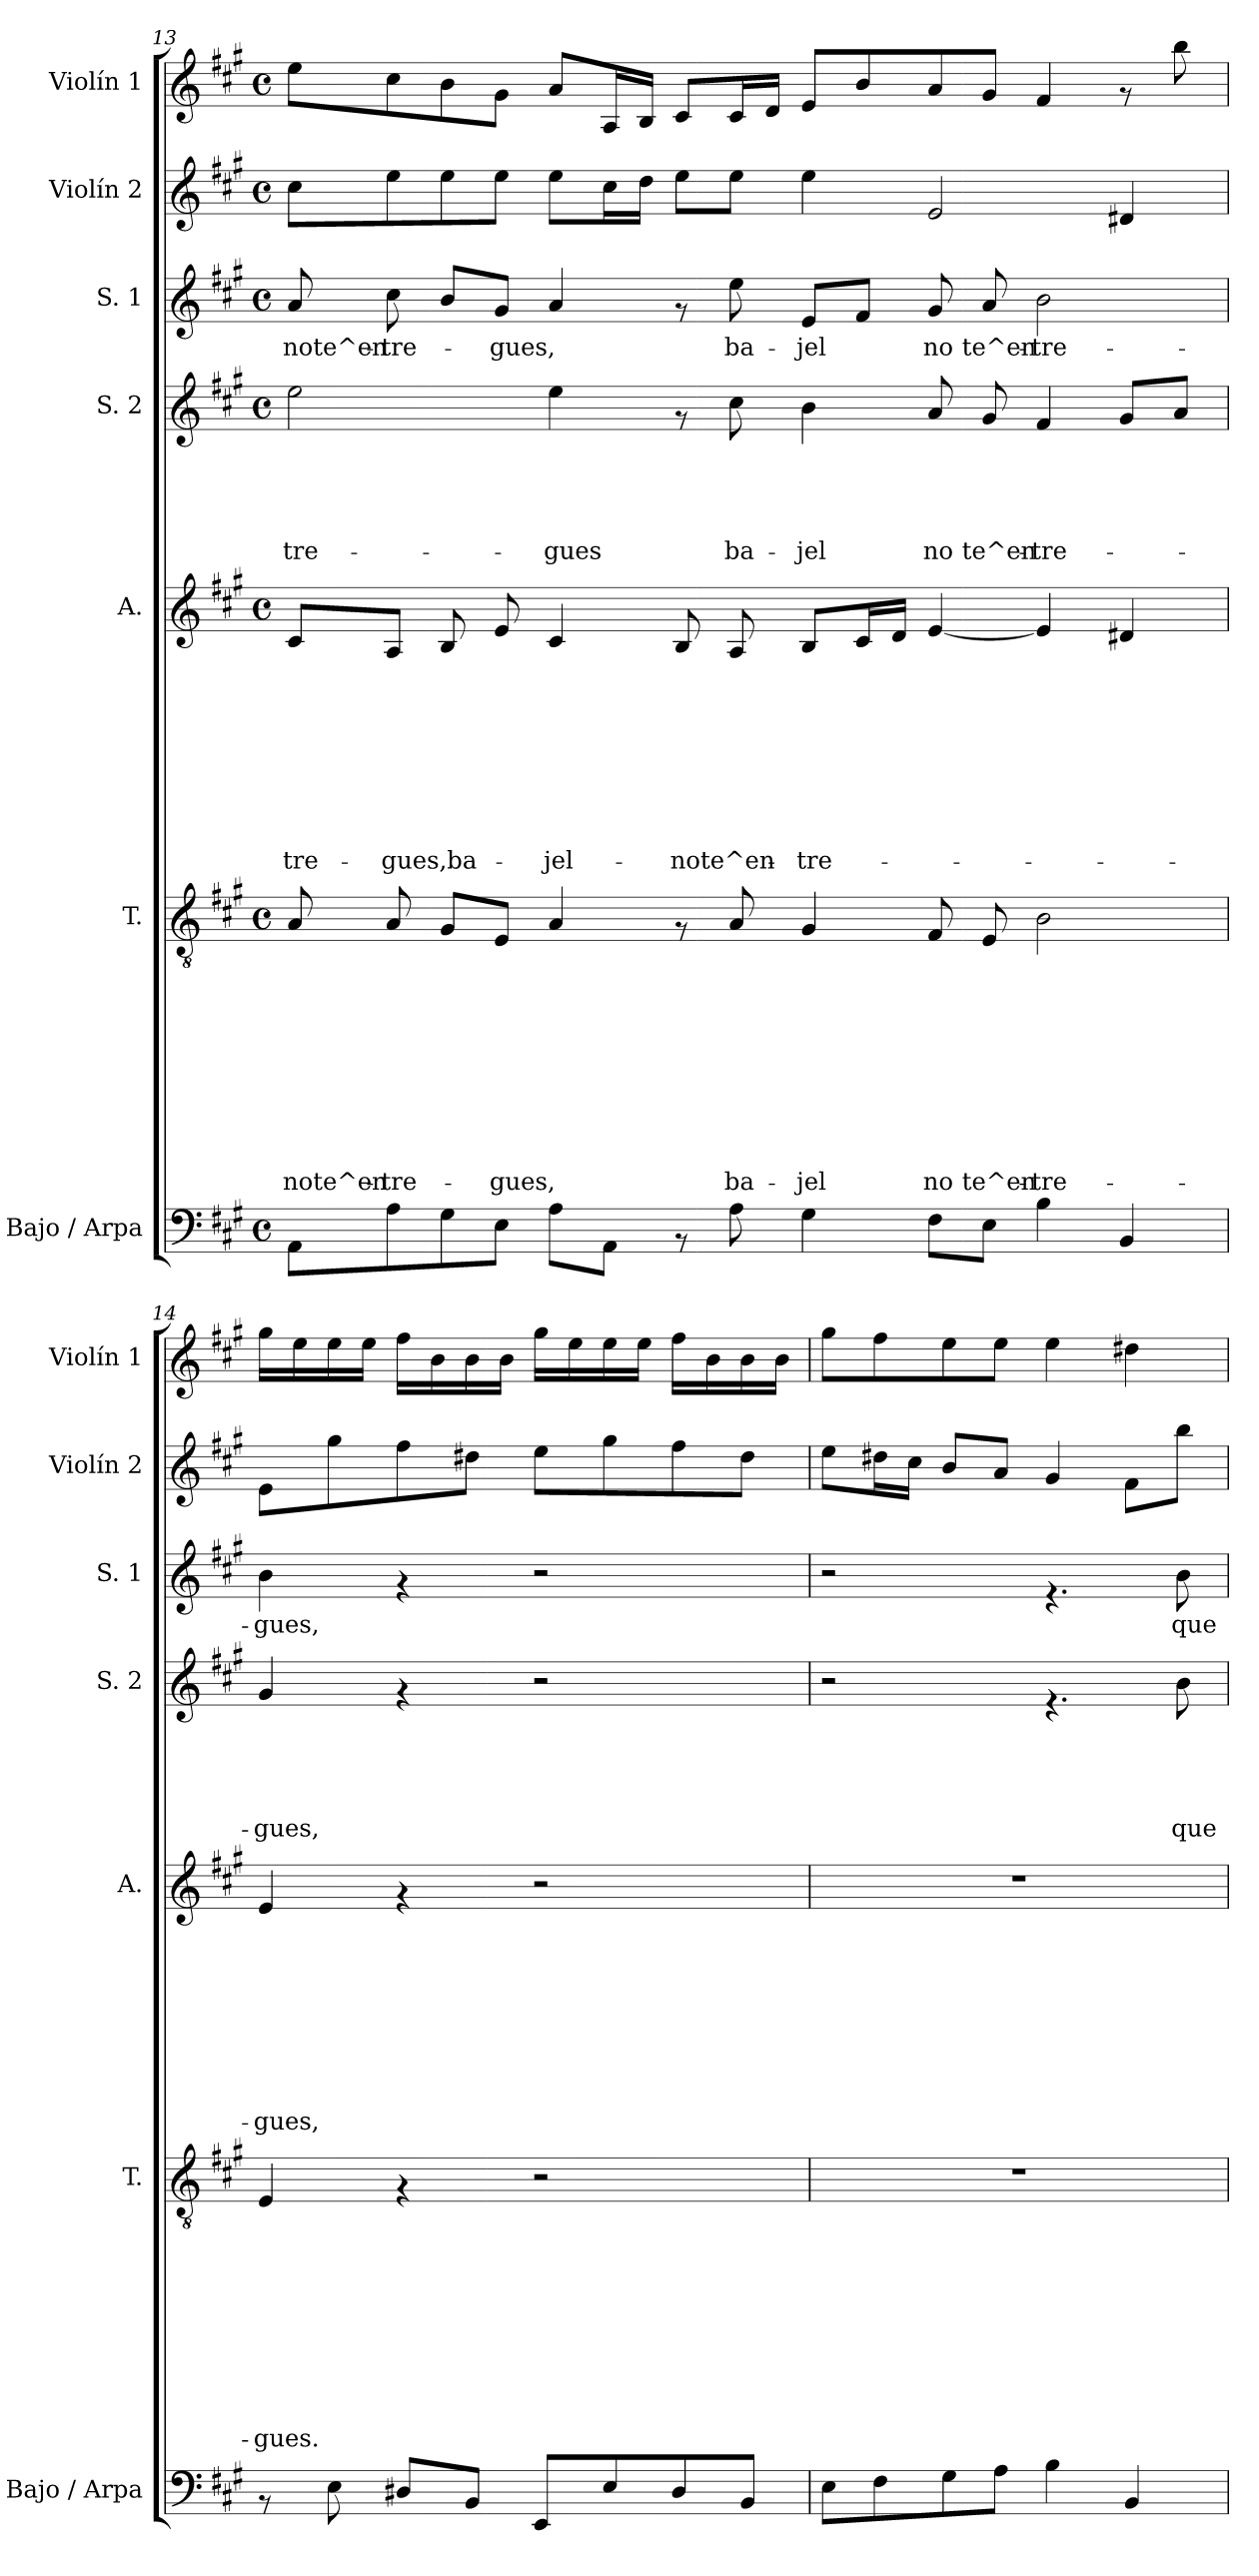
**kern	**kern	**text	**text	**text	**text	**text	**text	**text	**text	**text	**text	**kern	**text	**text	**text	**text	**text	**text	**text	**text	**text	**kern	**text	**text	**text	**text	**text	**kern	**text	**kern	**kern
*part7	*part6	*part6	*part6	*part6	*part6	*part6	*part6	*part6	*part6	*part6	*part6	*part5	*part5	*part5	*part5	*part5	*part5	*part5	*part5	*part5	*part5	*part4	*part4	*part4	*part4	*part4	*part4	*part3	*part3	*part2	*part1
*staff7	*staff6	*staff6	*staff6	*staff6	*staff6	*staff6	*staff6	*staff6	*staff6	*staff6	*staff6	*staff5	*staff5	*staff5	*staff5	*staff5	*staff5	*staff5	*staff5	*staff5	*staff5	*staff4	*staff4	*staff4	*staff4	*staff4	*staff4	*staff3	*staff3	*staff2	*staff1
*I"Bajo / Arpa	*I"T.	*	*	*	*	*	*	*	*	*	*	*I"A.	*	*	*	*	*	*	*	*	*	*I"S. 2	*	*	*	*	*	*I"S. 1	*	*I"Violín 2	*I"Violín 1
*I'Bajo / Arpa	*I'T.	*	*	*	*	*	*	*	*	*	*	*I'A.	*	*	*	*	*	*	*	*	*	*I'S. 2	*	*	*	*	*	*I'S. 1	*	*I'Violín 2	*I'Violín 1
!!LO:PB:g=z
*clefF4	*clefGv2	*	*	*	*	*	*	*	*	*	*	*clefG2	*	*	*	*	*	*	*	*	*	*clefG2	*	*	*	*	*	*clefG2	*	*clefG2	*clefG2
*k[f#c#g#]	*k[f#c#g#]	*	*	*	*	*	*	*	*	*	*	*k[f#c#g#]	*	*	*	*	*	*	*	*	*	*k[f#c#g#]	*	*	*	*	*	*k[f#c#g#]	*	*k[f#c#g#]	*k[f#c#g#]
*A:	*A:	*	*	*	*	*	*	*	*	*	*	*A:	*	*	*	*	*	*	*	*	*	*A:	*	*	*	*	*	*A:	*	*A:	*A:
*M4/4	*M4/4	*	*	*	*	*	*	*	*	*	*	*M4/4	*	*	*	*	*	*	*	*	*	*M4/4	*	*	*	*	*	*M4/4	*	*M4/4	*M4/4
*met(c)	*met(c)	*	*	*	*	*	*	*	*	*	*	*met(c)	*	*	*	*	*	*	*	*	*	*met(c)	*	*	*	*	*	*met(c)	*	*met(c)	*met(c)
=13	=13	=13	=13	=13	=13	=13	=13	=13	=13	=13	=13	=13	=13	=13	=13	=13	=13	=13	=13	=13	=13	=13	=13	=13	=13	=13	=13	=13	=13	=13	=13
!	!	!	!	!	!	!	!	!	!	!	!LO:LY:b	!	!	!	!	!	!	!	!	!	!LO:LY:b	!	!	!	!	!	!LO:LY:b	!	!LO:LY:b	!	!
8AA\L	8A/	.	.	.	.	.	.	.	.	.	note^en-	8c#/L	.	.	.	.	.	.	.	.	-tre-	2ee\	.	.	.	.	-tre-	8a/	note^en-	8cc#\L	8ee\L
!	!	!	!	!	!	!	!	!	!	!	!LO:LY:b	!	!	!	!	!	!	!	!	!	!LO:LY:b	!	!	!	!	!	!	!	!LO:LY:b	!	!
8A\	8A/	.	.	.	.	.	.	.	.	.	-tre-	8A/J	.	.	.	.	.	.	.	.	-gues,ba-	.	.	.	.	.	.	8cc#\	-tre-	8ee\	8cc#\
8G#\	8G#/L	.	.	.	.	.	.	.	.	.	.	8B/	.	.	.	.	.	.	.	.	.	.	.	.	.	.	.	8b/L	.	8ee\	8b\
!	!	!	!	!	!	!	!	!	!	!	!LO:LY:b	!	!	!	!	!	!	!	!	!	!	!	!	!	!	!	!	!	!LO:LY:b	!	!
8E\J	8E/J	.	.	.	.	.	.	.	.	.	-gues,	8e/	.	.	.	.	.	.	.	.	.	.	.	.	.	.	.	8g#/J	-gues,	8ee\J	8g#\J
!	!	!	!	!	!	!	!	!	!	!	!	!	!	!	!	!	!	!	!	!	!LO:LY:b	!	!	!	!	!	!LO:LY:b	!	!	!	!
8A\L	4A/	.	.	.	.	.	.	.	.	.	.	4c#/	.	.	.	.	.	.	.	.	-jel-	4ee\	.	.	.	.	-gues	4a/	.	8ee\L	8a/L
8AA\J	.	.	.	.	.	.	.	.	.	.	.	.	.	.	.	.	.	.	.	.	.	.	.	.	.	.	.	.	.	16cc#\L	16A/L
.	.	.	.	.	.	.	.	.	.	.	.	.	.	.	.	.	.	.	.	.	.	.	.	.	.	.	.	.	.	16dd\JJ	16B/JJ
!	!	!	!	!	!	!	!	!	!	!	!	!	!	!	!	!	!	!	!	!	!LO:LY:b	!	!	!	!	!	!	!	!	!	!
8rAA	8rF	.	.	.	.	.	.	.	.	.	.	8B/	.	.	.	.	.	.	.	.	-note^en-	8rf	.	.	.	.	.	8rf	.	8ee\L	8c#/L
!	!	!	!	!	!	!	!	!	!	!	!LO:LY:b	!	!	!	!	!	!	!	!	!	!	!	!	!	!	!	!LO:LY:b	!	!LO:LY:b	!	!
8A\	8A/	.	.	.	.	.	.	.	.	.	ba-	8A/	.	.	.	.	.	.	.	.	.	8cc#\	.	.	.	.	ba-	8ee\	ba-	8ee\J	16c#/L
.	.	.	.	.	.	.	.	.	.	.	.	.	.	.	.	.	.	.	.	.	.	.	.	.	.	.	.	.	.	.	16d/JJ
!	!	!	!	!	!	!	!	!	!	!	!LO:LY:b	!	!	!	!	!	!	!	!	!	!LO:LY:b	!	!	!	!	!	!LO:LY:b	!	!LO:LY:b	!	!
4G#\	4G#/	.	.	.	.	.	.	.	.	.	-jel	8B/L	.	.	.	.	.	.	.	.	-tre-	4b\	.	.	.	.	-jel	8e/L	-jel	4ee\	8e/L
.	.	.	.	.	.	.	.	.	.	.	.	16c#/L	.	.	.	.	.	.	.	.	.	.	.	.	.	.	.	8f#/J	.	.	8b/
.	.	.	.	.	.	.	.	.	.	.	.	16d/JJ	.	.	.	.	.	.	.	.	.	.	.	.	.	.	.	.	.	.	.
!	!	!	!	!	!	!	!	!	!	!	!LO:LY:b	!	!	!	!	!	!	!	!	!	!	!	!	!	!	!	!LO:LY:b	!	!LO:LY:b	!	!
8F#\L	8F#/	.	.	.	.	.	.	.	.	.	no	[>4e/	.	.	.	.	.	.	.	.	.	8a/	.	.	.	.	no	8g#/	no	2e/	8a/
!	!	!	!	!	!	!	!	!	!	!	!LO:LY:b	!	!	!	!	!	!	!	!	!	!	!	!	!	!	!	!LO:LY:b	!	!LO:LY:b	!	!
8E\J	8E/	.	.	.	.	.	.	.	.	.	te^en-	.	.	.	.	.	.	.	.	.	.	8g#/	.	.	.	.	te^en-	8a/	te^en-	.	8g#/J
!	!	!	!	!	!	!	!	!	!	!	!LO:LY:b	!	!	!	!	!	!	!	!	!	!	!	!	!	!	!	!LO:LY:b	!	!LO:LY:b	!	!
4B\	2B\	.	.	.	.	.	.	.	.	.	-tre-	4e/]	.	.	.	.	.	.	.	.	.	4f#/	.	.	.	.	-tre-	2b\	-tre-	.	4f#/
4BB/	.	.	.	.	.	.	.	.	.	.	.	4d#X/	.	.	.	.	.	.	.	.	.	8g#/L	.	.	.	.	.	.	.	4d#X/	8rf
.	.	.	.	.	.	.	.	.	.	.	.	.	.	.	.	.	.	.	.	.	.	8a/J	.	.	.	.	.	.	.	.	8bb\
=14	=14	=14	=14	=14	=14	=14	=14	=14	=14	=14	=14	=14	=14	=14	=14	=14	=14	=14	=14	=14	=14	=14	=14	=14	=14	=14	=14	=14	=14	=14	=14
!	!	!	!	!	!	!	!	!	!	!	!LO:LY:b	!	!	!	!	!	!	!	!	!	!LO:LY:b	!	!	!	!	!	!LO:LY:b	!	!LO:LY:b	!	!
8rAA	4E/	.	.	.	.	.	.	.	.	.	-gues.	4e/	.	.	.	.	.	.	.	.	-gues,	4g#/	.	.	.	.	-gues,	4b\	-gues,	8e\L	16gg#\LL
.	.	.	.	.	.	.	.	.	.	.	.	.	.	.	.	.	.	.	.	.	.	.	.	.	.	.	.	.	.	.	16ee\
8E\	.	.	.	.	.	.	.	.	.	.	.	.	.	.	.	.	.	.	.	.	.	.	.	.	.	.	.	.	.	8gg#\	16ee\
.	.	.	.	.	.	.	.	.	.	.	.	.	.	.	.	.	.	.	.	.	.	.	.	.	.	.	.	.	.	.	16ee\JJ
8D#X/L	4rF	.	.	.	.	.	.	.	.	.	.	4rf	.	.	.	.	.	.	.	.	.	4rf	.	.	.	.	.	4rf	.	8ff#\	16ff#\LL
.	.	.	.	.	.	.	.	.	.	.	.	.	.	.	.	.	.	.	.	.	.	.	.	.	.	.	.	.	.	.	16b\
8BB/J	.	.	.	.	.	.	.	.	.	.	.	.	.	.	.	.	.	.	.	.	.	.	.	.	.	.	.	.	.	8dd#X\J	16b\
.	.	.	.	.	.	.	.	.	.	.	.	.	.	.	.	.	.	.	.	.	.	.	.	.	.	.	.	.	.	.	16b\JJ
8EE/L	2r	.	.	.	.	.	.	.	.	.	.	2r	.	.	.	.	.	.	.	.	.	2r	.	.	.	.	.	2r	.	8ee\L	16gg#\LL
.	.	.	.	.	.	.	.	.	.	.	.	.	.	.	.	.	.	.	.	.	.	.	.	.	.	.	.	.	.	.	16ee\
8E/	.	.	.	.	.	.	.	.	.	.	.	.	.	.	.	.	.	.	.	.	.	.	.	.	.	.	.	.	.	8gg#\	16ee\
.	.	.	.	.	.	.	.	.	.	.	.	.	.	.	.	.	.	.	.	.	.	.	.	.	.	.	.	.	.	.	16ee\JJ
8D#/	.	.	.	.	.	.	.	.	.	.	.	.	.	.	.	.	.	.	.	.	.	.	.	.	.	.	.	.	.	8ff#\	16ff#\LL
.	.	.	.	.	.	.	.	.	.	.	.	.	.	.	.	.	.	.	.	.	.	.	.	.	.	.	.	.	.	.	16b\
8BB/J	.	.	.	.	.	.	.	.	.	.	.	.	.	.	.	.	.	.	.	.	.	.	.	.	.	.	.	.	.	8dd#\J	16b\
.	.	.	.	.	.	.	.	.	.	.	.	.	.	.	.	.	.	.	.	.	.	.	.	.	.	.	.	.	.	.	16b\JJ
=15	=15	=15	=15	=15	=15	=15	=15	=15	=15	=15	=15	=15	=15	=15	=15	=15	=15	=15	=15	=15	=15	=15	=15	=15	=15	=15	=15	=15	=15	=15	=15
8E\L	1r	.	.	.	.	.	.	.	.	.	.	1r	.	.	.	.	.	.	.	.	.	2r	.	.	.	.	.	2r	.	8ee\L	8gg#\L
8F#\	.	.	.	.	.	.	.	.	.	.	.	.	.	.	.	.	.	.	.	.	.	.	.	.	.	.	.	.	.	16dd#X\L	8ff#\
.	.	.	.	.	.	.	.	.	.	.	.	.	.	.	.	.	.	.	.	.	.	.	.	.	.	.	.	.	.	16cc#\JJ	.
8G#\	.	.	.	.	.	.	.	.	.	.	.	.	.	.	.	.	.	.	.	.	.	.	.	.	.	.	.	.	.	8b/L	8ee\
8A\J	.	.	.	.	.	.	.	.	.	.	.	.	.	.	.	.	.	.	.	.	.	.	.	.	.	.	.	.	.	8a/J	8ee\J
4B\	.	.	.	.	.	.	.	.	.	.	.	.	.	.	.	.	.	.	.	.	.	4.rf	.	.	.	.	.	4.rf	.	4g#/	4ee\
4BB/	.	.	.	.	.	.	.	.	.	.	.	.	.	.	.	.	.	.	.	.	.	.	.	.	.	.	.	.	.	8f#\L	4dd#X\
!	!	!	!	!	!	!	!	!	!	!	!	!	!	!	!	!	!	!	!	!	!	!	!	!	!	!	!LO:LY:b	!	!LO:LY:b	!	!
.	.	.	.	.	.	.	.	.	.	.	.	.	.	.	.	.	.	.	.	.	.	8b\	.	.	.	.	que	8b\	que	8bb\J	.
=	=	=	=	=	=	=	=	=	=	=	=	=	=	=	=	=	=	=	=	=	=	=	=	=	=	=	=	=	=	=	=
*-	*-	*-	*-	*-	*-	*-	*-	*-	*-	*-	*-	*-	*-	*-	*-	*-	*-	*-	*-	*-	*-	*-	*-	*-	*-	*-	*-	*-	*-	*-	*-
